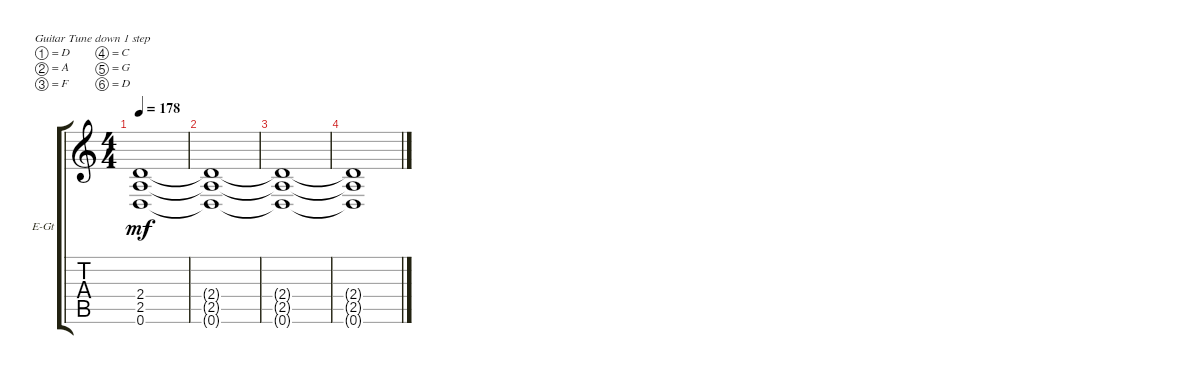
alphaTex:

\defaultSystemsLayout 4
\bracketExtendMode groupsimilarinstruments
\firstSystemTrackNameOrientation horizontal
\otherSystemsTrackNameOrientation horizontal
\track ("Rithm Guitar 1" "E-Gt") {instrument distortionguitar}
\staff {score tabs}
\tuning (D4 A3 F3 C3 G2 D2)
\ts (4 4)
\tempo 178
\clef g2
\ks c
(0.6 2.5 2.4).1{dy mf} |
(2.4{t} 2.5{t} 0.6{t}).1 |
(0.6{t} 2.5{t} 2.4{t}).1 |
(2.4{t} 2.5{t} 0.6{t}).1
